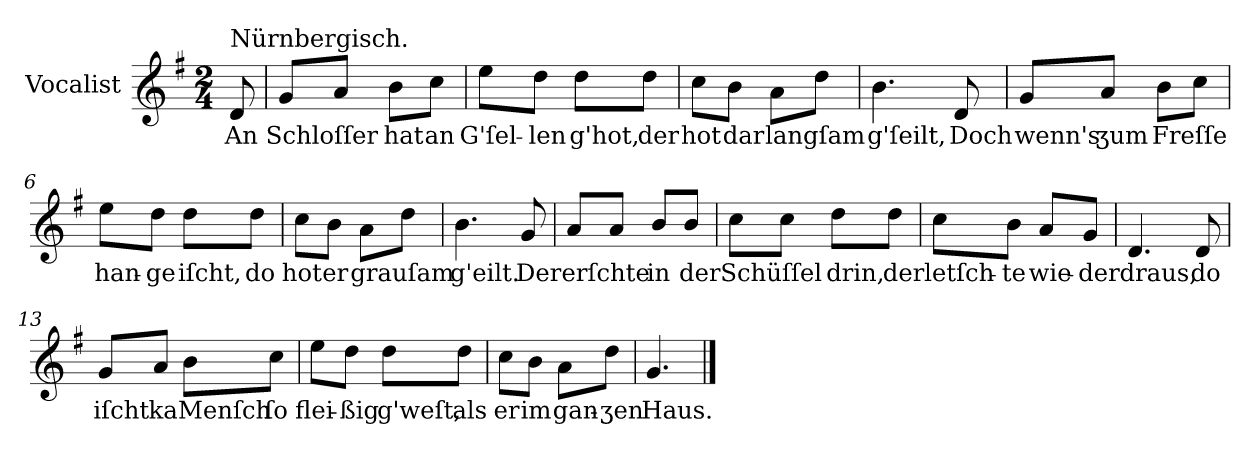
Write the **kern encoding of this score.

**kern	**text
*part1	*part1
*staff1	*staff1
*I"Vocalist	*
*k[f#]	*
*G:	*
*M2/4	*
=	=
!LO:TX:a:t=Nürnbergisch.	!
8d	An
=1	=1
8gL	Schloſſer
8aJ	.
8bL	hat
8ccJ	an
=2	=2
8eeL	G'ſel-
8ddJ	-len
8ddL	g'hot,
8ddJ	der
=3	=3
8ccL	hot
8bJ	dar
8aL	langſam
8ddJ	.
=4	=4
4.b	g'ſeilt,
8d	Doch
=5	=5
8gL	wenn's
8aJ	ʒum
8bL	Freſſe
8ccJ	.
=6	=6
8eeL	han-
8ddJ	-ge
8ddL	iſcht,
8ddJ	do
=7	=7
8ccL	hot
8bJ	er
8aL	grauſam
8ddJ	.
=8	=8
4.b	g'eilt.
8g	Der
=9	=9
8aL	erſchte
8aJ	.
8b/L	in
8b/J	der
=10	=10
8ccL	Schüſſel
8ccJ	.
8ddL	drin,
8ddJ	der
=11	=11
8ccL	letſch-
8bJ	-te
8aL	wie-
8gJ	-der
=12	=12
4.d	draus,
8d	do
=13	=13
8gL	iſcht
8aJ	ka
8bL	Menſch
8ccJ	ſo
=14	=14
8eeL	flei-
8ddJ	-ßig
8ddL	g'weſt,
8ddJ	als
=15	=15
8ccL	er
8bJ	im
8aL	gan-
8ddJ	-ʒen
=16	=16
4.g	Haus.
==	==
*-	*-
